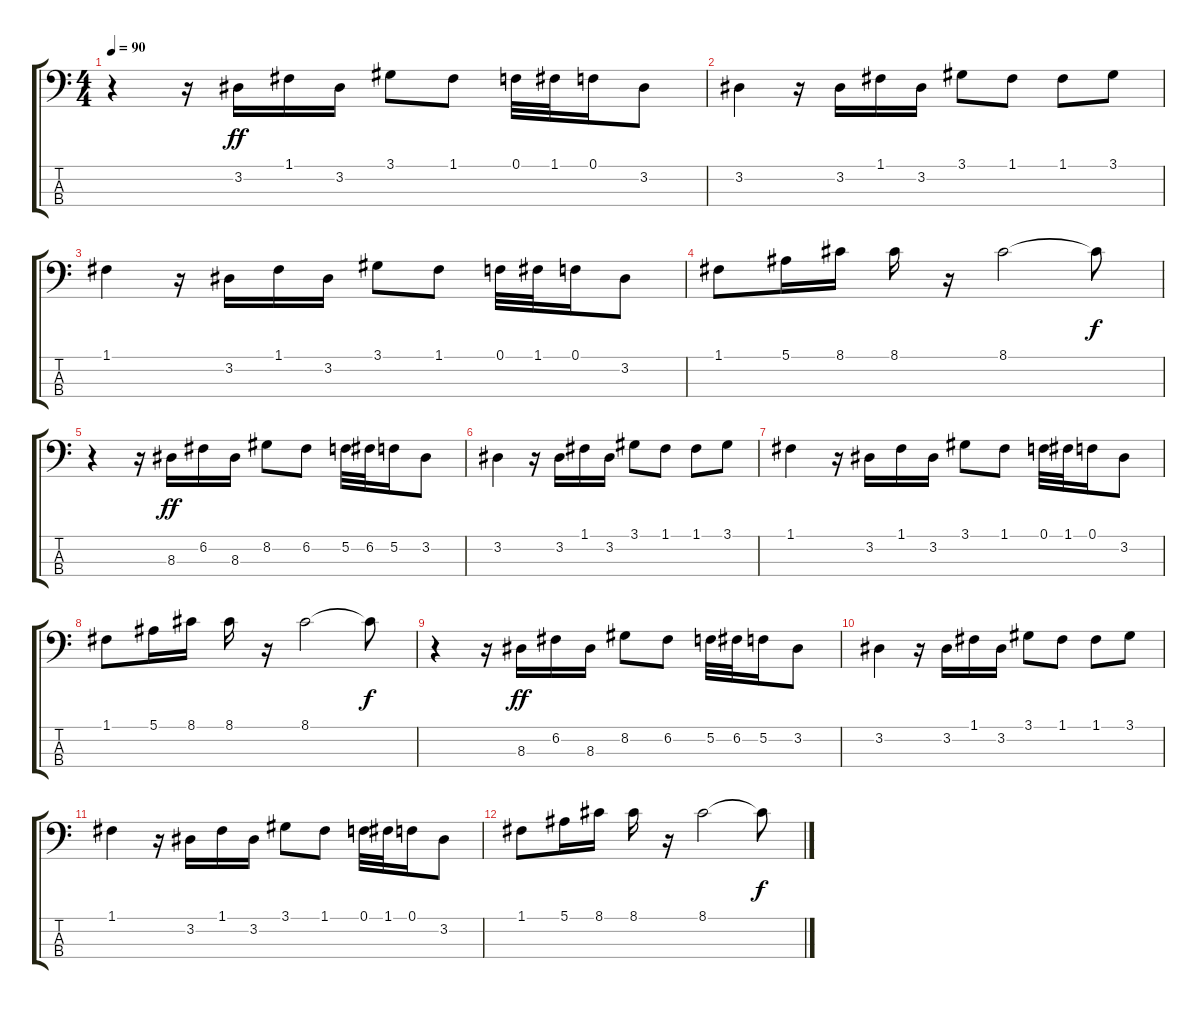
\track "" {instrument synthbass2}
\staff {score tabs}
\tuning (F2 C2 G1 D1) {hide}
\ts (4 4)
\tempo 90
\clef f4
\ks c
r.4{dy ff} r.16 3.2.16 1.1.16 3.2.16 3.1.8 1.1.8 0.1.32 1.1.32 0.1.16 3.2.8 |
3.2.4 r.16 3.2.16 1.1.16 3.2.16 3.1.8 1.1.8 1.1.8 3.1.8 |
1.1.4 r.16 3.2.16 1.1.16 3.2.16 3.1.8 1.1.8 0.1.32 1.1.32 0.1.16 3.2.8 |
1.1.8 5.1.16 8.1.16 8.1.16 r.16 8.1.2 8.1{t}.8{dy f} |
r.4 r.16 8.3.16{dy ff} 6.2.16 8.3.16 8.2.8 6.2.8 5.2.32 6.2.32 5.2.16 3.2.8 |
3.2.4 r.16 3.2.16 1.1.16 3.2.16 3.1.8 1.1.8 1.1.8 3.1.8 |
1.1.4 r.16 3.2.16 1.1.16 3.2.16 3.1.8 1.1.8 0.1.32 1.1.32 0.1.16 3.2.8 |
1.1.8 5.1.16 8.1.16 8.1.16 r.16 8.1.2 8.1{t}.8{dy f} |
r.4 r.16 8.3.16{dy ff} 6.2.16 8.3.16 8.2.8 6.2.8 5.2.32 6.2.32 5.2.16 3.2.8 |
3.2.4 r.16 3.2.16 1.1.16 3.2.16 3.1.8 1.1.8 1.1.8 3.1.8 |
1.1.4 r.16 3.2.16 1.1.16 3.2.16 3.1.8 1.1.8 0.1.32 1.1.32 0.1.16 3.2.8 |
1.1.8 5.1.16 8.1.16 8.1.16 r.16 8.1.2 8.1{t}.8{dy f}
